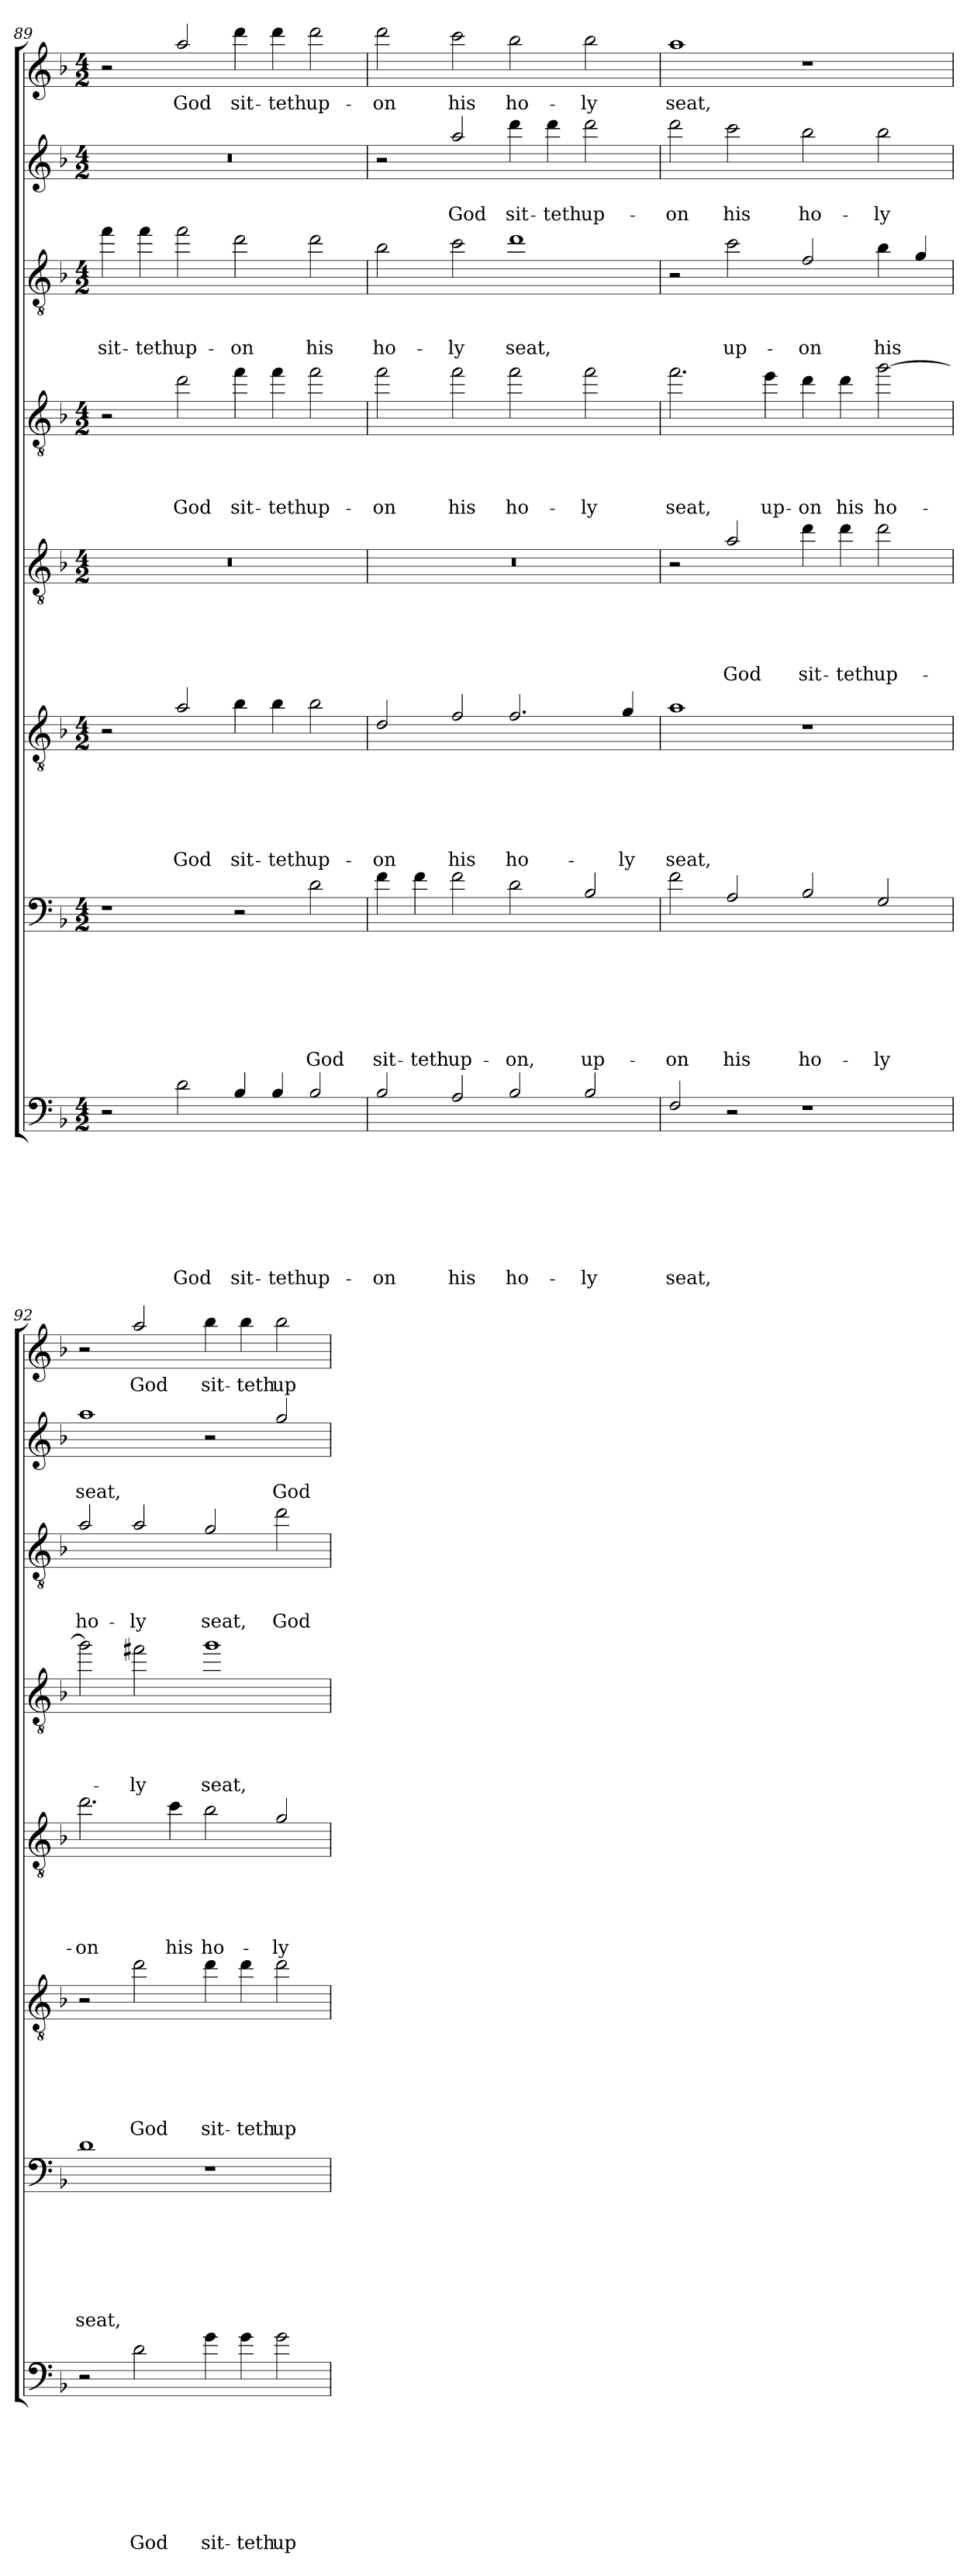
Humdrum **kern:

**kern	**text	**text	**text	**text	**text	**text	**text	**text	**kern	**text	**text	**text	**text	**text	**text	**text	**kern	**text	**text	**text	**text	**text	**text	**kern	**text	**text	**text	**text	**text	**kern	**text	**text	**text	**text	**kern	**text	**text	**text	**kern	**text	**text	**kern	**text
*part8	*part8	*part8	*part8	*part8	*part8	*part8	*part8	*part8	*part7	*part7	*part7	*part7	*part7	*part7	*part7	*part7	*part6	*part6	*part6	*part6	*part6	*part6	*part6	*part5	*part5	*part5	*part5	*part5	*part5	*part4	*part4	*part4	*part4	*part4	*part3	*part3	*part3	*part3	*part2	*part2	*part2	*part1	*part1
*staff8	*staff8	*staff8	*staff8	*staff8	*staff8	*staff8	*staff8	*staff8	*staff7	*staff7	*staff7	*staff7	*staff7	*staff7	*staff7	*staff7	*staff6	*staff6	*staff6	*staff6	*staff6	*staff6	*staff6	*staff5	*staff5	*staff5	*staff5	*staff5	*staff5	*staff4	*staff4	*staff4	*staff4	*staff4	*staff3	*staff3	*staff3	*staff3	*staff2	*staff2	*staff2	*staff1	*staff1
!!LO:LB:g=z
*clefF4	*	*	*	*	*	*	*	*	*clefF4	*	*	*	*	*	*	*	*clefGv2	*	*	*	*	*	*	*clefGv2	*	*	*	*	*	*clefGv2	*	*	*	*	*clefGv2	*	*	*	*clefG2	*	*	*clefG2	*
*ITrd8c14	*	*	*	*	*	*	*	*	*ITrd8c14	*	*	*	*	*	*	*	*ITrd8c14	*	*	*	*	*	*	*ITrd8c14	*	*	*	*	*	*ITrd8c14	*	*	*	*	*ITrd8c14	*	*	*	*ITrd8c14	*	*	*ITrd8c14	*
*k[b-]	*	*	*	*	*	*	*	*	*k[b-]	*	*	*	*	*	*	*	*k[b-]	*	*	*	*	*	*	*k[b-]	*	*	*	*	*	*k[b-]	*	*	*	*	*k[b-]	*	*	*	*k[b-]	*	*	*k[b-]	*
*F:	*	*	*	*	*	*	*	*	*F:	*	*	*	*	*	*	*	*F:	*	*	*	*	*	*	*F:	*	*	*	*	*	*F:	*	*	*	*	*F:	*	*	*	*F:	*	*	*F:	*
*M4/2	*	*	*	*	*	*	*	*	*M4/2	*	*	*	*	*	*	*	*M4/2	*	*	*	*	*	*	*M4/2	*	*	*	*	*	*M4/2	*	*	*	*	*M4/2	*	*	*	*M4/2	*	*	*M4/2	*
=89	=89	=89	=89	=89	=89	=89	=89	=89	=89	=89	=89	=89	=89	=89	=89	=89	=89	=89	=89	=89	=89	=89	=89	=89	=89	=89	=89	=89	=89	=89	=89	=89	=89	=89	=89	=89	=89	=89	=89	=89	=89	=89	=89
2r	.	.	.	.	.	.	.	.	1r	.	.	.	.	.	.	.	2r	.	.	.	.	.	.	0r	.	.	.	.	.	2r	.	.	.	.	4f\	.	.	sit-	0r	.	.	2r	.
.	.	.	.	.	.	.	.	.	.	.	.	.	.	.	.	.	.	.	.	.	.	.	.	.	.	.	.	.	.	.	.	.	.	.	4f\	.	.	-teth	.	.	.	.	.
2D\	.	.	.	.	.	.	.	God	.	.	.	.	.	.	.	.	2A/	.	.	.	.	.	God	.	.	.	.	.	.	2d\	.	.	.	God	2f\	.	.	up-	.	.	.	2a/	God
4BB-/	.	.	.	.	.	.	.	sit-	2r	.	.	.	.	.	.	.	4B-\	.	.	.	.	.	sit-	.	.	.	.	.	.	4f\	.	.	.	sit-	2d\	.	.	-on	.	.	.	4dd\	sit-
4BB-/	.	.	.	.	.	.	.	-teth	.	.	.	.	.	.	.	.	4B-\	.	.	.	.	.	-teth	.	.	.	.	.	.	4f\	.	.	.	-teth	.	.	.	.	.	.	.	4dd\	-teth
2BB-/	.	.	.	.	.	.	.	up-	2D\	.	.	.	.	.	.	God	2B-\	.	.	.	.	.	up-	.	.	.	.	.	.	2f\	.	.	.	up-	2d\	.	.	his	.	.	.	2dd\	up-
=90	=90	=90	=90	=90	=90	=90	=90	=90	=90	=90	=90	=90	=90	=90	=90	=90	=90	=90	=90	=90	=90	=90	=90	=90	=90	=90	=90	=90	=90	=90	=90	=90	=90	=90	=90	=90	=90	=90	=90	=90	=90	=90	=90
2BB-/	.	.	.	.	.	.	.	-on	4F\	.	.	.	.	.	.	sit-	2D/	.	.	.	.	.	-on	0r	.	.	.	.	.	2f\	.	.	.	-on	2B-\	.	.	ho-	2r	.	.	2dd\	-on
.	.	.	.	.	.	.	.	.	4F\	.	.	.	.	.	.	-teth	.	.	.	.	.	.	.	.	.	.	.	.	.	.	.	.	.	.	.	.	.	.	.	.	.	.	.
2AA/	.	.	.	.	.	.	.	his	2F\	.	.	.	.	.	.	up-	2F/	.	.	.	.	.	his	.	.	.	.	.	.	2f\	.	.	.	his	2c\	.	.	-ly	2a/	.	God	2cc\	his
2BB-/	.	.	.	.	.	.	.	ho-	2D\	.	.	.	.	.	.	-on,	2.F/	.	.	.	.	.	ho-	.	.	.	.	.	.	2f\	.	.	.	ho-	1d	.	.	seat,	4dd\	.	sit-	2b-\	ho-
.	.	.	.	.	.	.	.	.	.	.	.	.	.	.	.	.	.	.	.	.	.	.	.	.	.	.	.	.	.	.	.	.	.	.	.	.	.	.	4dd\	.	-teth	.	.
2BB-/	.	.	.	.	.	.	.	-ly	2BB-/	.	.	.	.	.	.	up-	.	.	.	.	.	.	.	.	.	.	.	.	.	2f\	.	.	.	-ly	.	.	.	.	2dd\	.	up-	2b-\	-ly
.	.	.	.	.	.	.	.	.	.	.	.	.	.	.	.	.	4G/	.	.	.	.	.	-ly	.	.	.	.	.	.	.	.	.	.	.	.	.	.	.	.	.	.	.	.
=91	=91	=91	=91	=91	=91	=91	=91	=91	=91	=91	=91	=91	=91	=91	=91	=91	=91	=91	=91	=91	=91	=91	=91	=91	=91	=91	=91	=91	=91	=91	=91	=91	=91	=91	=91	=91	=91	=91	=91	=91	=91	=91	=91
2FF/	.	.	.	.	.	.	.	seat,	2F\	.	.	.	.	.	.	-on	1A	.	.	.	.	.	seat,	2r	.	.	.	.	.	2.f\	.	.	.	seat,	2r	.	.	.	2dd\	.	-on	1a	seat,
2r	.	.	.	.	.	.	.	.	2AA/	.	.	.	.	.	.	his	.	.	.	.	.	.	.	2A/	.	.	.	.	God	.	.	.	.	.	2c\	.	.	up-	2cc\	.	his	.	.
.	.	.	.	.	.	.	.	.	.	.	.	.	.	.	.	.	.	.	.	.	.	.	.	.	.	.	.	.	.	4e\	.	.	.	up-	.	.	.	.	.	.	.	.	.
1r	.	.	.	.	.	.	.	.	2BB-/	.	.	.	.	.	.	ho-	1r	.	.	.	.	.	.	4d\	.	.	.	.	sit-	4d\	.	.	.	-on	2F/	.	.	-on	2b-\	.	ho-	1r	.
.	.	.	.	.	.	.	.	.	.	.	.	.	.	.	.	.	.	.	.	.	.	.	.	4d\	.	.	.	.	-teth	4d\	.	.	.	his	.	.	.	.	.	.	.	.	.
.	.	.	.	.	.	.	.	.	2GG/	.	.	.	.	.	.	-ly	.	.	.	.	.	.	.	2d\	.	.	.	.	up-	[2g\	.	.	.	ho-	4B-\	.	.	his	2b-\	.	-ly	.	.
.	.	.	.	.	.	.	.	.	.	.	.	.	.	.	.	.	.	.	.	.	.	.	.	.	.	.	.	.	.	.	.	.	.	.	4G/	.	.	.	.	.	.	.	.
=92	=92	=92	=92	=92	=92	=92	=92	=92	=92	=92	=92	=92	=92	=92	=92	=92	=92	=92	=92	=92	=92	=92	=92	=92	=92	=92	=92	=92	=92	=92	=92	=92	=92	=92	=92	=92	=92	=92	=92	=92	=92	=92	=92
2r	.	.	.	.	.	.	.	.	1D	.	.	.	.	.	.	seat,	2r	.	.	.	.	.	.	2.d\	.	.	.	.	-on	2g\]	.	.	.	.	2A/	.	.	ho-	1a	.	seat,	2r	.
2D\	.	.	.	.	.	.	.	God	.	.	.	.	.	.	.	.	2d\	.	.	.	.	.	God	.	.	.	.	.	.	2f#X\	.	.	.	-ly	2A/	.	.	-ly	.	.	.	2a/	God
.	.	.	.	.	.	.	.	.	.	.	.	.	.	.	.	.	.	.	.	.	.	.	.	4c\	.	.	.	.	his	.	.	.	.	.	.	.	.	.	.	.	.	.	.
4G\	.	.	.	.	.	.	.	sit-	1r	.	.	.	.	.	.	.	4d\	.	.	.	.	.	sit-	2B-\	.	.	.	.	ho-	1g	.	.	.	seat,	2G/	.	.	seat,	2r	.	.	4b-\	sit-
4G\	.	.	.	.	.	.	.	-teth	.	.	.	.	.	.	.	.	4d\	.	.	.	.	.	-teth	.	.	.	.	.	.	.	.	.	.	.	.	.	.	.	.	.	.	4b-\	-teth
2G\	.	.	.	.	.	.	.	up-	.	.	.	.	.	.	.	.	2d\	.	.	.	.	.	up-	2G/	.	.	.	.	-ly	.	.	.	.	.	2d\	.	.	God	2g/	.	God	2b-\	up-
=	=	=	=	=	=	=	=	=	=	=	=	=	=	=	=	=	=	=	=	=	=	=	=	=	=	=	=	=	=	=	=	=	=	=	=	=	=	=	=	=	=	=	=
*-	*-	*-	*-	*-	*-	*-	*-	*-	*-	*-	*-	*-	*-	*-	*-	*-	*-	*-	*-	*-	*-	*-	*-	*-	*-	*-	*-	*-	*-	*-	*-	*-	*-	*-	*-	*-	*-	*-	*-	*-	*-	*-	*-
